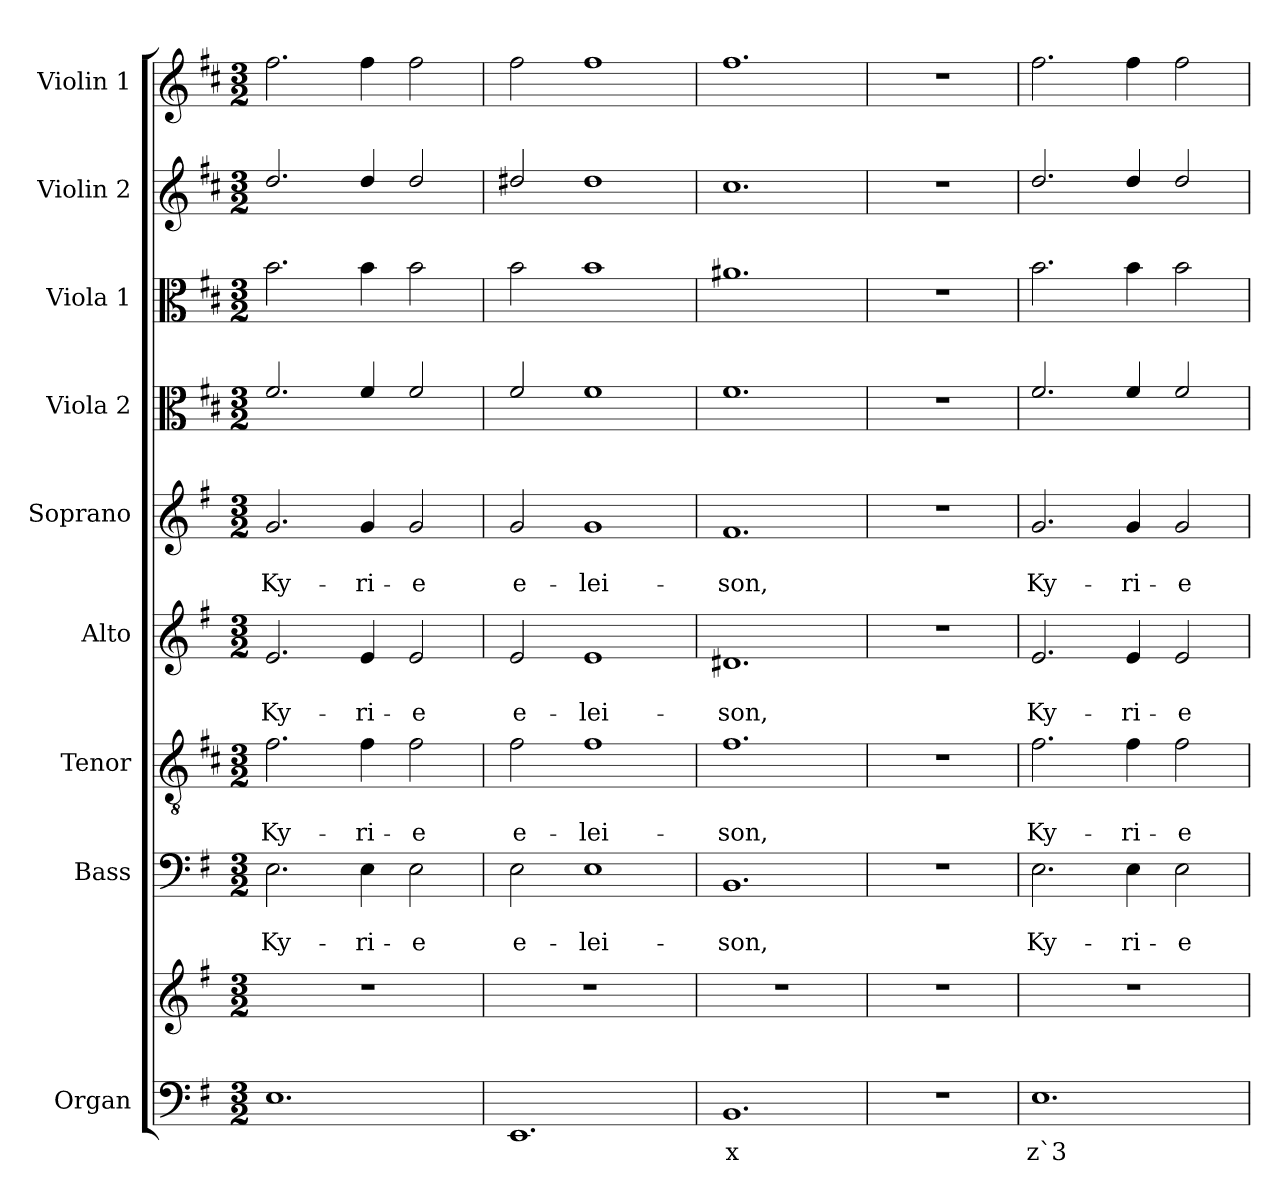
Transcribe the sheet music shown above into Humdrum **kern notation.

**kern	**text	**kern	**kern	**text	**text	**kern	**text	**text	**kern	**text	**text	**kern	**text	**text	**kern	**kern	**kern	**kern
*part9	*part9	*part9	*part8	*part8	*part8	*part7	*part7	*part7	*part6	*part6	*part6	*part5	*part5	*part5	*part4	*part3	*part2	*part1
*staff10	*staff10	*staff9	*staff8	*staff8	*staff8	*staff7	*staff7	*staff7	*staff6	*staff6	*staff6	*staff5	*staff5	*staff5	*staff4	*staff3	*staff2	*staff1
*I"Organ	*	*	*I"Bass	*	*	*I"Tenor	*	*	*I"Alto	*	*	*I"Soprano	*	*	*I"Viola 2	*I"Viola 1	*I"Violin 2	*I"Violin 1
*I'Org.	*	*	*I'B	*	*	*I'T	*	*	*I'A	*	*	*I'S	*	*	*I'Vla. 2	*I'Vla. 1	*I'Vln. 2	*I'Vln. 1
*clefF4	*	*clefG2	*clefF4	*	*	*clefGv2	*	*	*clefG2	*	*	*clefG2	*	*	*clefC3	*clefC3	*clefG2	*clefG2
*	*	*	*	*	*	*ITrd4c7	*	*	*	*	*	*	*	*	*ITrd4c7	*ITrd4c7	*ITrd4c7	*ITrd4c7
*k[f#]	*	*k[f#]	*k[f#]	*	*	*k[f#]	*	*	*k[f#]	*	*	*k[f#]	*	*	*k[f#]	*k[f#]	*k[f#]	*k[f#]
*G:	*	*G:	*G:	*	*	*G:	*	*	*G:	*	*	*G:	*	*	*G:	*G:	*G:	*G:
*M3/2	*	*M3/2	*M3/2	*	*	*M3/2	*	*	*M3/2	*	*	*M3/2	*	*	*M3/2	*M3/2	*M3/2	*M3/2
=1	=1	=1	=1	=1	=1	=1	=1	=1	=1	=1	=1	=1	=1	=1	=1	=1	=1	=1
!	!	!	!	!	!LO:LY:b	!	!	!LO:LY:b	!	!	!LO:LY:b	!	!	!LO:LY:b	!	!	!	!
1.E	.	1.r	2.E\	.	Ky-	2.B\	.	Ky-	2.e/	.	Ky-	2.g/	.	Ky-	2.B/	2.e\	2.g/	2.b\
!	!	!	!	!	!LO:LY:b	!	!	!LO:LY:b	!	!	!LO:LY:b	!	!	!LO:LY:b	!	!	!	!
.	.	.	4E\	.	-ri-	4B\	.	-ri-	4e/	.	-ri-	4g/	.	-ri-	4B/	4e\	4g/	4b\
!	!	!	!	!	!LO:LY:b	!	!	!LO:LY:b	!	!	!LO:LY:b	!	!	!LO:LY:b	!	!	!	!
.	.	.	2E\	.	-e	2B\	.	-e	2e/	.	-e	2g/	.	-e	2B/	2e\	2g/	2b\
=2	=2	=2	=2	=2	=2	=2	=2	=2	=2	=2	=2	=2	=2	=2	=2	=2	=2	=2
!	!	!	!	!	!LO:LY:b	!	!	!LO:LY:b	!	!	!LO:LY:b	!	!	!LO:LY:b	!	!	!	!
1.EE	.	1.r	2E\	.	e-	2B\	.	e-	2e/	.	e-	2g/	.	e-	2B/	2e\	2g#X/	2b\
!	!	!	!	!	!LO:LY:b	!	!	!LO:LY:b	!	!	!LO:LY:b	!	!	!LO:LY:b	!	!	!	!
.	.	.	1E	.	-lei-	1B	.	-lei-	1e	.	-lei-	1g	.	-lei-	1B	1e	1g#	1b
=3	=3	=3	=3	=3	=3	=3	=3	=3	=3	=3	=3	=3	=3	=3	=3	=3	=3	=3
!	!LO:LY:b	!	!	!	!LO:LY:b	!	!	!LO:LY:b	!	!	!LO:LY:b	!	!	!LO:LY:b	!	!	!	!
1.BB	x	1.r	1.BB	.	-son,	1.B	.	-son,	1.d#X	.	-son,	1.f#	.	-son,	1.B	1.d#X	1.f#	1.b
=4	=4	=4	=4	=4	=4	=4	=4	=4	=4	=4	=4	=4	=4	=4	=4	=4	=4	=4
1.r	.	1.r	1.r	.	.	1.r	.	.	1.r	.	.	1.r	.	.	1.r	1.r	1.r	1.r
=5	=5	=5	=5	=5	=5	=5	=5	=5	=5	=5	=5	=5	=5	=5	=5	=5	=5	=5
!	!LO:LY:b	!	!	!	!LO:LY:b	!	!	!LO:LY:b	!	!	!LO:LY:b	!	!	!LO:LY:b	!	!	!	!
1.E	z`3	1.r	2.E\	.	Ky-	2.B\	.	Ky-	2.e/	.	Ky-	2.g/	.	Ky-	2.B/	2.e\	2.g/	2.b\
!	!	!	!	!	!LO:LY:b	!	!	!LO:LY:b	!	!	!LO:LY:b	!	!	!LO:LY:b	!	!	!	!
.	.	.	4E\	.	-ri-	4B\	.	-ri-	4e/	.	-ri-	4g/	.	-ri-	4B/	4e\	4g/	4b\
!	!	!	!	!	!LO:LY:b	!	!	!LO:LY:b	!	!	!LO:LY:b	!	!	!LO:LY:b	!	!	!	!
.	.	.	2E\	.	-e	2B\	.	-e	2e/	.	-e	2g/	.	-e	2B/	2e\	2g/	2b\
=	=	=	=	=	=	=	=	=	=	=	=	=	=	=	=	=	=	=
*-	*-	*-	*-	*-	*-	*-	*-	*-	*-	*-	*-	*-	*-	*-	*-	*-	*-	*-
